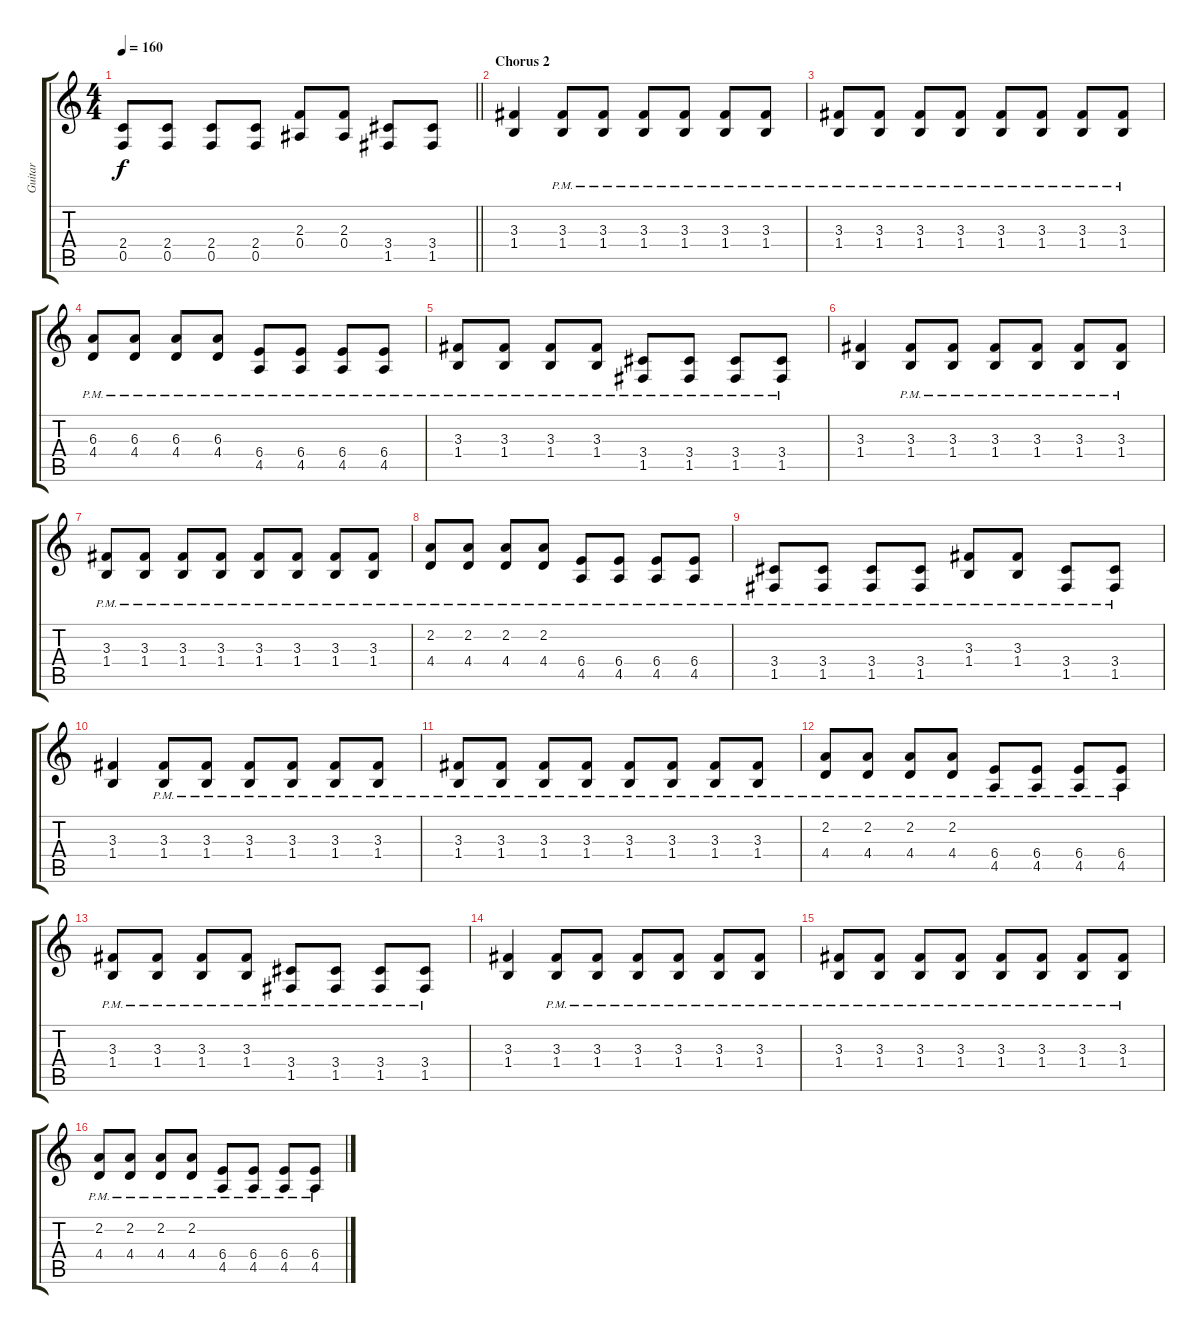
\track ("Guitar" "Guitar") {instrument distortionguitar}
\staff {score tabs}
\tuning (C4 G3 Eb3 Bb2 F2 C2) {hide}
\ts (4 4)
\tempo 160
\clef g2
\barLineRight lightlight
\ks c
(2.4 0.5).8{dy f} (2.4 0.5).8 (2.4 0.5).8 (2.4 0.5).8 (2.3 0.4).8 (2.3 0.4).8 (3.4 1.5).8 (3.4 1.5).8 |
\section ("" "Chorus 2")
(3.3 1.4).4 (3.3{pm} 1.4{pm}).8 (3.3{pm} 1.4{pm}).8 (3.3{pm} 1.4{pm}).8 (3.3{pm} 1.4{pm}).8 (3.3{pm} 1.4{pm}).8 (3.3{pm} 1.4{pm}).8 |
(3.3{pm} 1.4{pm}).8 (3.3{pm} 1.4{pm}).8 (3.3{pm} 1.4{pm}).8 (3.3{pm} 1.4{pm}).8 (3.3{pm} 1.4{pm}).8 (3.3{pm} 1.4{pm}).8 (3.3{pm} 1.4{pm}).8 (3.3{pm} 1.4{pm}).8 |
(6.3{pm} 4.4{pm}).8 (6.3{pm} 4.4{pm}).8 (6.3{pm} 4.4{pm}).8 (6.3{pm} 4.4{pm}).8 (6.4{pm} 4.5{pm}).8 (6.4{pm} 4.5{pm}).8 (6.4{pm} 4.5{pm}).8 (6.4{pm} 4.5{pm}).8 |
(3.3{pm} 1.4{pm}).8 (3.3{pm} 1.4{pm}).8 (3.3{pm} 1.4{pm}).8 (3.3{pm} 1.4{pm}).8 (3.4{pm} 1.5{pm}).8 (3.4{pm} 1.5{pm}).8 (3.4{pm} 1.5{pm}).8 (3.4{pm} 1.5{pm}).8 |
(3.3 1.4).4 (3.3{pm} 1.4{pm}).8 (3.3{pm} 1.4{pm}).8 (3.3{pm} 1.4{pm}).8 (3.3{pm} 1.4{pm}).8 (3.3{pm} 1.4{pm}).8 (3.3{pm} 1.4{pm}).8 |
(3.3{pm} 1.4{pm}).8 (3.3{pm} 1.4{pm}).8 (3.3{pm} 1.4{pm}).8 (3.3{pm} 1.4{pm}).8 (3.3{pm} 1.4{pm}).8 (3.3{pm} 1.4{pm}).8 (3.3{pm} 1.4{pm}).8 (3.3{pm} 1.4{pm}).8 |
(2.2{pm} 4.4{pm}).8 (2.2{pm} 4.4{pm}).8 (2.2{pm} 4.4{pm}).8 (2.2{pm} 4.4{pm}).8 (6.4{pm} 4.5{pm}).8 (6.4{pm} 4.5{pm}).8 (6.4{pm} 4.5{pm}).8 (6.4{pm} 4.5{pm}).8 |
(3.4{pm} 1.5{pm}).8 (3.4{pm} 1.5{pm}).8 (3.4{pm} 1.5{pm}).8 (3.4{pm} 1.5{pm}).8 (3.3{pm} 1.4{pm}).8 (3.3{pm} 1.4{pm}).8 (3.4{pm} 1.5{pm}).8 (3.4{pm} 1.5{pm}).8 |
(3.3 1.4).4 (3.3{pm} 1.4{pm}).8 (3.3{pm} 1.4{pm}).8 (3.3{pm} 1.4{pm}).8 (3.3{pm} 1.4{pm}).8 (3.3{pm} 1.4{pm}).8 (3.3{pm} 1.4{pm}).8 |
(3.3{pm} 1.4{pm}).8 (3.3{pm} 1.4{pm}).8 (3.3{pm} 1.4{pm}).8 (3.3{pm} 1.4{pm}).8 (3.3{pm} 1.4{pm}).8 (3.3{pm} 1.4{pm}).8 (3.3{pm} 1.4{pm}).8 (3.3{pm} 1.4{pm}).8 |
(2.2{pm} 4.4{pm}).8 (2.2{pm} 4.4{pm}).8 (2.2{pm} 4.4{pm}).8 (2.2{pm} 4.4{pm}).8 (6.4{pm} 4.5{pm}).8 (6.4{pm} 4.5{pm}).8 (6.4{pm} 4.5{pm}).8 (6.4{pm} 4.5{pm}).8 |
(3.3{pm} 1.4{pm}).8 (3.3{pm} 1.4{pm}).8 (3.3{pm} 1.4{pm}).8 (3.3{pm} 1.4{pm}).8 (3.4{pm} 1.5{pm}).8 (3.4{pm} 1.5{pm}).8 (3.4{pm} 1.5{pm}).8 (3.4{pm} 1.5{pm}).8 |
(3.3 1.4).4 (3.3{pm} 1.4{pm}).8 (3.3{pm} 1.4{pm}).8 (3.3{pm} 1.4{pm}).8 (3.3{pm} 1.4{pm}).8 (3.3{pm} 1.4{pm}).8 (3.3{pm} 1.4{pm}).8 |
(3.3{pm} 1.4{pm}).8 (3.3{pm} 1.4{pm}).8 (3.3{pm} 1.4{pm}).8 (3.3{pm} 1.4{pm}).8 (3.3{pm} 1.4{pm}).8 (3.3{pm} 1.4{pm}).8 (3.3{pm} 1.4{pm}).8 (3.3{pm} 1.4{pm}).8 |
(2.2{pm} 4.4{pm}).8 (2.2{pm} 4.4{pm}).8 (2.2{pm} 4.4{pm}).8 (2.2{pm} 4.4{pm}).8 (6.4{pm} 4.5{pm}).8 (6.4{pm} 4.5{pm}).8 (6.4{pm} 4.5{pm}).8 (6.4{pm} 4.5{pm}).8
